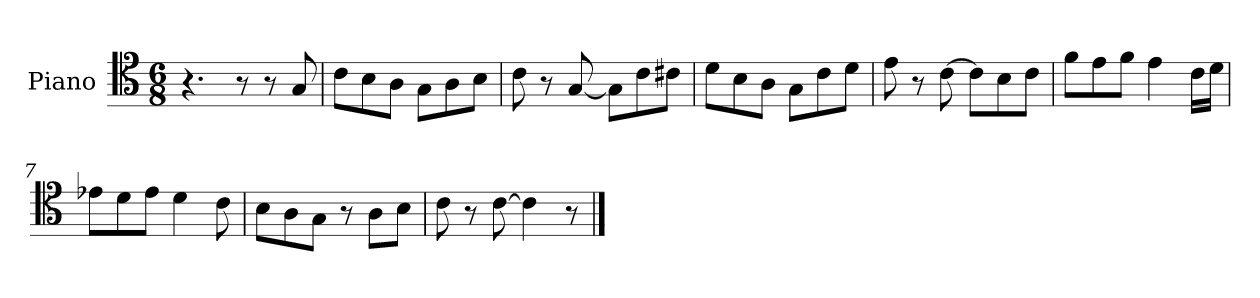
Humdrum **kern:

**kern
*part1
*staff1
*I"Piano
*I'Pno
*clefC4
*k[]
*M6/8
=1
4.r
8r
8r
8G/
=2
8c\L
8B\
8A\J
8G\L
8A\
8B\J
=3
8c\
8r
[8G/
8G\L]
8c\
8c#X\J
=4
8d\L
8B\
8A\J
8G\L
8c\
8d\J
=5
8e\
8r
[8c\
8c\L]
8B\
8c\J
=6
8f\L
8e\
8f\J
4e\
16c\LL
16d\JJ
=7
8e-X\L
8d\
8e-\J
4d\
8c\
=8
8B\L
8A\
8G\J
8r
8A\L
8B\J
=9
8c\
8r
[8c\
4c\]
8r
==
*-
